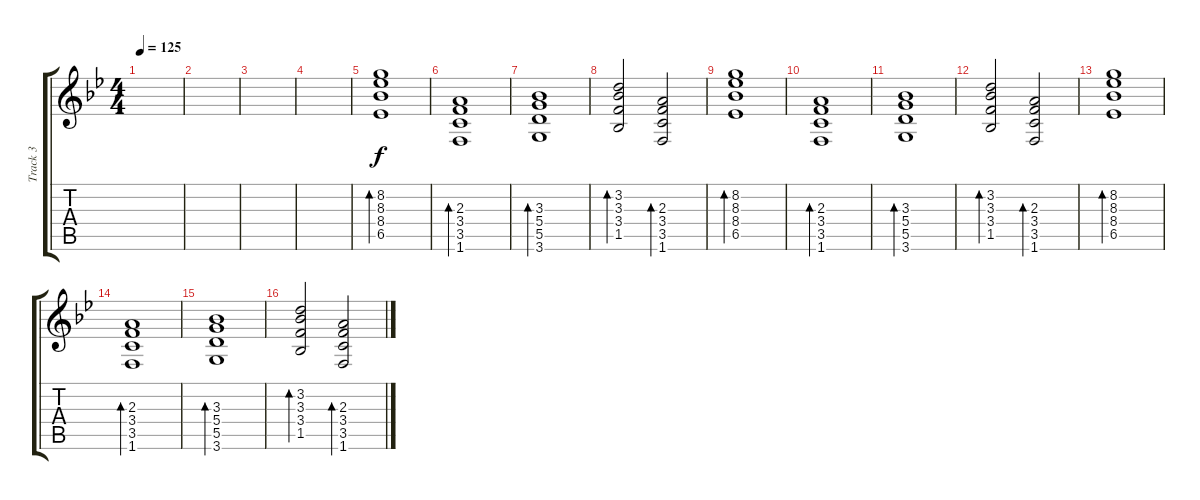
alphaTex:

\track ("Track 3" "Track 3") {instrument electricguitarjazz}
\staff {score tabs}
\tuning (E4 B3 G3 D3 A2 E2) {hide}
\ts (4 4)
\tempo 125
\clef g2
\ks bb
|
|
|
|
(8.2 8.3 8.4 6.5).1{bd 240} |
(2.3 3.4 3.5 1.6).1{bd 240} |
(3.3 5.4 5.5 3.6).1{bd 240} |
(3.2 3.3 3.4 1.5).2{bd 240} (2.3 3.4 3.5 1.6).2{bd 240} |
(8.2 8.3 8.4 6.5).1{bd 240} |
(2.3 3.4 3.5 1.6).1{bd 240} |
(3.3 5.4 5.5 3.6).1{bd 240} |
(3.2 3.3 3.4 1.5).2{bd 240} (2.3 3.4 3.5 1.6).2{bd 240} |
(8.2 8.3 8.4 6.5).1{bd 240} |
(2.3 3.4 3.5 1.6).1{bd 240} |
(3.3 5.4 5.5 3.6).1{bd 240} |
(3.2 3.3 3.4 1.5).2{bd 240} (2.3 3.4 3.5 1.6).2{bd 240}
